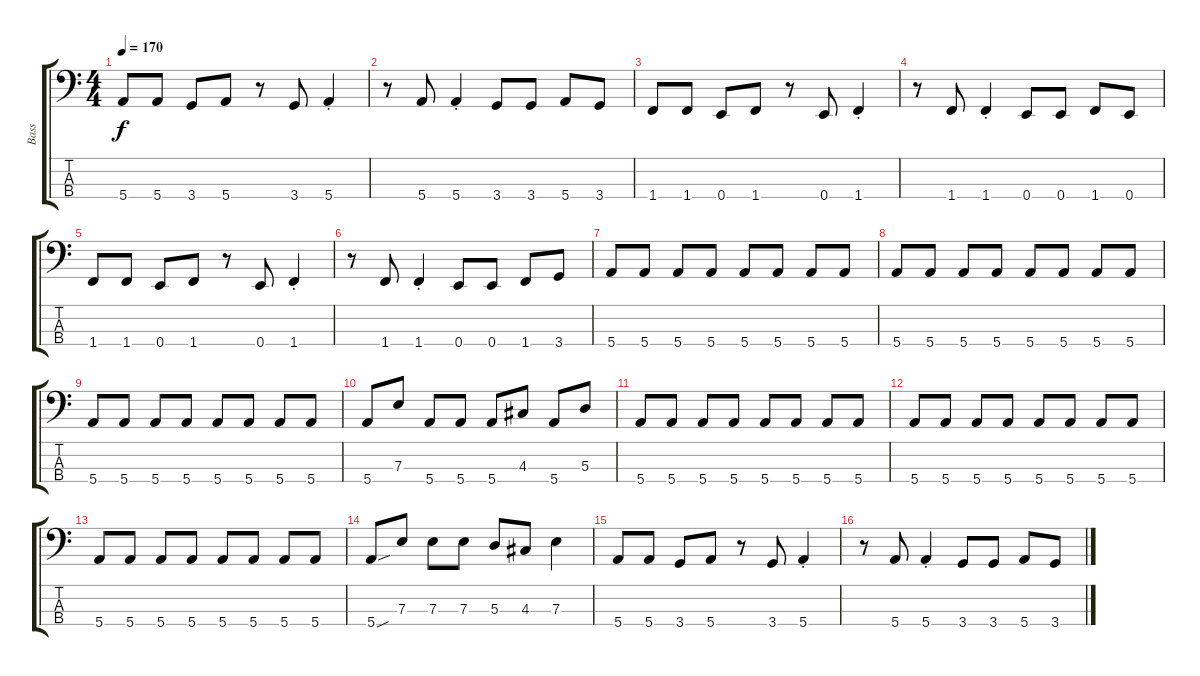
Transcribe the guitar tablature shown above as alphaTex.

\track ("Bass" "Bass") {instrument electricbasspick}
\staff {score tabs}
\tuning (G2 D2 A1 E1) {hide}
\ts (4 4)
\tempo 170
\clef f4
\ks c
5.4.8{dy f} 5.4.8 3.4.8 5.4.8 r.8 3.4.8 5.4{st}.4 |
r.8 5.4.8 5.4{st}.4 3.4.8 3.4.8 5.4.8 3.4.8 |
1.4.8 1.4.8 0.4.8 1.4.8 r.8 0.4.8 1.4{st}.4 |
r.8 1.4.8 1.4{st}.4 0.4.8 0.4.8 1.4.8 0.4.8 |
1.4.8 1.4.8 0.4.8 1.4.8 r.8 0.4.8 1.4{st}.4 |
r.8 1.4.8 1.4{st}.4 0.4.8 0.4.8 1.4.8 3.4.8 |
5.4.8 5.4.8 5.4.8 5.4.8 5.4.8 5.4.8 5.4.8 5.4.8 |
5.4.8 5.4.8 5.4.8 5.4.8 5.4.8 5.4.8 5.4.8 5.4.8 |
5.4.8 5.4.8 5.4.8 5.4.8 5.4.8 5.4.8 5.4.8 5.4.8 |
5.4.8 7.3.8 5.4.8 5.4.8 5.4.8 4.3.8 5.4.8 5.3.8 |
5.4.8 5.4.8 5.4.8 5.4.8 5.4.8 5.4.8 5.4.8 5.4.8 |
5.4.8 5.4.8 5.4.8 5.4.8 5.4.8 5.4.8 5.4.8 5.4.8 |
5.4.8 5.4.8 5.4.8 5.4.8 5.4.8 5.4.8 5.4.8 5.4.8 |
5.4{sou}.8 7.3.8 7.3.8 7.3.8 5.3.8 4.3.8 7.3.4 |
5.4.8 5.4.8 3.4.8 5.4.8 r.8 3.4.8 5.4{st}.4 |
r.8 5.4.8 5.4{st}.4 3.4.8 3.4.8 5.4.8 3.4.8
